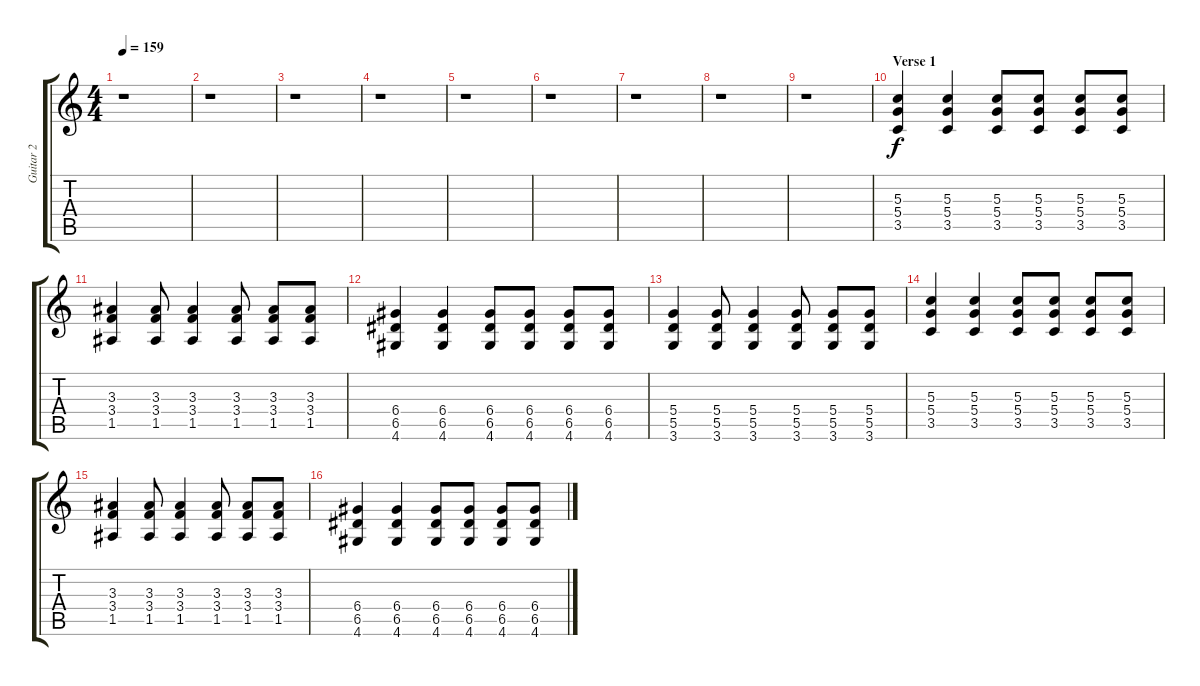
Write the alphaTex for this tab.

\track ("Guitar 2" "Guitar 2") {instrument overdrivenguitar}
\staff {score tabs}
\tuning (E4 B3 G3 D3 A2 E2) {hide}
\ts (4 4)
\tempo 159
\clef g2
\ks c
r.1{dy f instrument overdrivenguitar} |
r.1 |
r.1 |
r.1 |
r.1 |
r.1 |
r.1 |
r.1 |
r.1 |
\section ("" "Verse 1")
(5.3 5.4 3.5).4 (5.3 5.4 3.5).4 (5.3 5.4 3.5).8 (5.3 5.4 3.5).8 (5.3 5.4 3.5).8 (5.3 5.4 3.5).8 |
(3.3 3.4 1.5).4 (3.3 3.4 1.5).8 (3.3 3.4 1.5).4 (3.3 3.4 1.5).8 (3.3 3.4 1.5).8 (3.3 3.4 1.5).8 |
(6.4 6.5 4.6).4 (6.4 6.5 4.6).4 (6.4 6.5 4.6).8 (6.4 6.5 4.6).8 (6.4 6.5 4.6).8 (6.4 6.5 4.6).8 |
(5.4 5.5 3.6).4 (5.4 5.5 3.6).8 (5.4 5.5 3.6).4 (5.4 5.5 3.6).8 (5.4 5.5 3.6).8 (5.4 5.5 3.6).8 |
(5.3 5.4 3.5).4 (5.3 5.4 3.5).4 (5.3 5.4 3.5).8 (5.3 5.4 3.5).8 (5.3 5.4 3.5).8 (5.3 5.4 3.5).8 |
(3.3 3.4 1.5).4 (3.3 3.4 1.5).8 (3.3 3.4 1.5).4 (3.3 3.4 1.5).8 (3.3 3.4 1.5).8 (3.3 3.4 1.5).8 |
(6.4 6.5 4.6).4 (6.4 6.5 4.6).4 (6.4 6.5 4.6).8 (6.4 6.5 4.6).8 (6.4 6.5 4.6).8 (6.4 6.5 4.6).8
